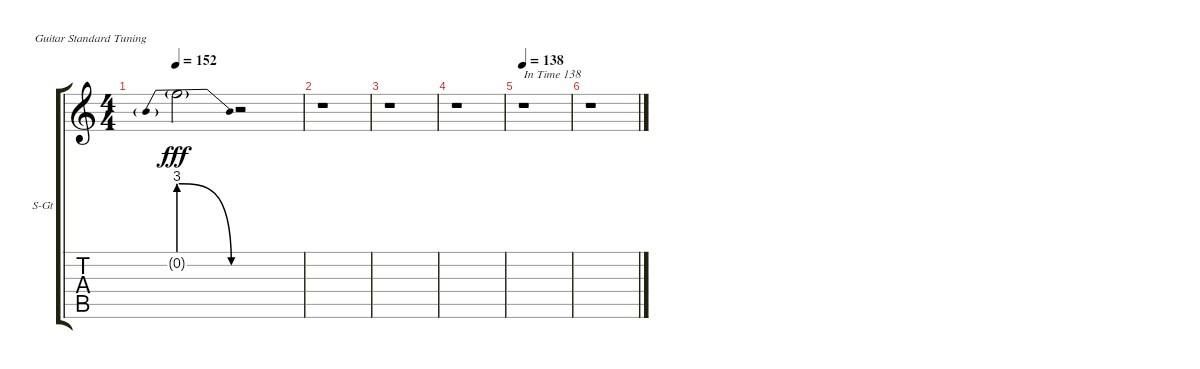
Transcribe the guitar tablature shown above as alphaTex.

\bracketExtendMode groupsimilarinstruments
\firstSystemTrackNameOrientation horizontal
\otherSystemsTrackNameOrientation horizontal
\track ("Synth. I & Voice" "S-Gt") {mute instrument lead6voice}
\staff {score tabs}
\tuning (E4 B3 G3 D3 A2 E2)
\displaytranspose 12
\ts (4 4)
\tempo 152
\clef g2
\ks c
0.2{be (prebendrelease 0 12 60 0) g}.2{dy fff} r.2 |
r.1 |
r.1 |
r.1 |
\tempo 138
r.1{txt "In Time 138"} |
r.1
